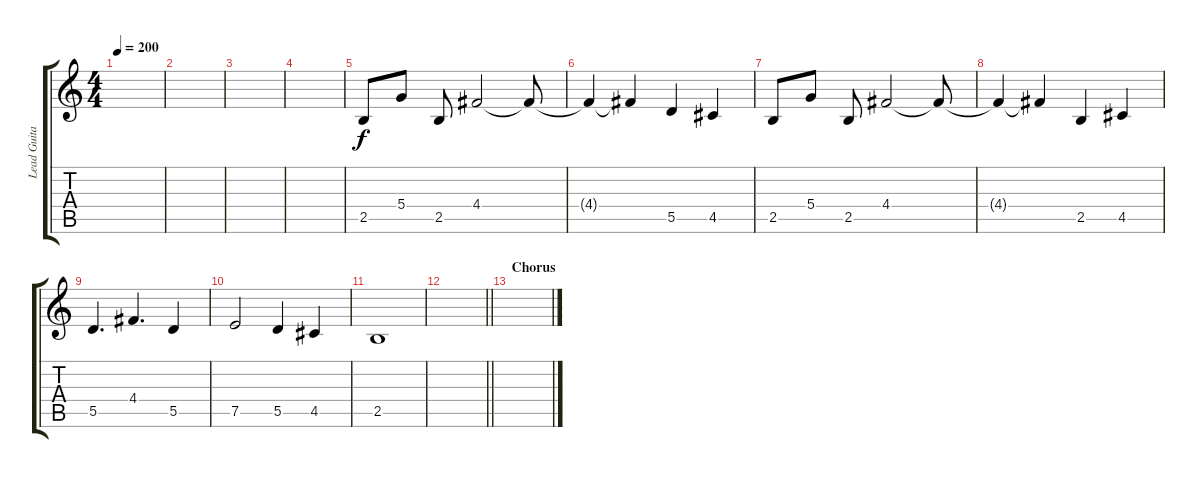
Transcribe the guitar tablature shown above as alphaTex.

\track ("Lead Guitar" "Lead Guita") {instrument acousticguitarsteel}
\staff {score tabs}
\tuning (E4 B3 G3 D3 A2 D2) {hide}
\ts (4 4)
\tempo 200
\clef g2
\ks c
|
|
|
|
2.5.8{instrument electricguitarclean} 5.4.8 2.5.8 4.4.2 4.4{t}.8 |
4.4{t}.4 4.4{t}.4 5.5.4 4.5.4 |
2.5.8 5.4.8 2.5.8 4.4.2 4.4{t}.8 |
4.4{t}.4 4.4{t}.4 2.5.4{instrument distortionguitar} 4.5.4 |
5.5.4{d} 4.4.4{d} 5.5.4 |
7.5.2 5.5.4 4.5.4 |
2.5.1 |
\barLineRight lightlight
|
\section ("" "Chorus")
